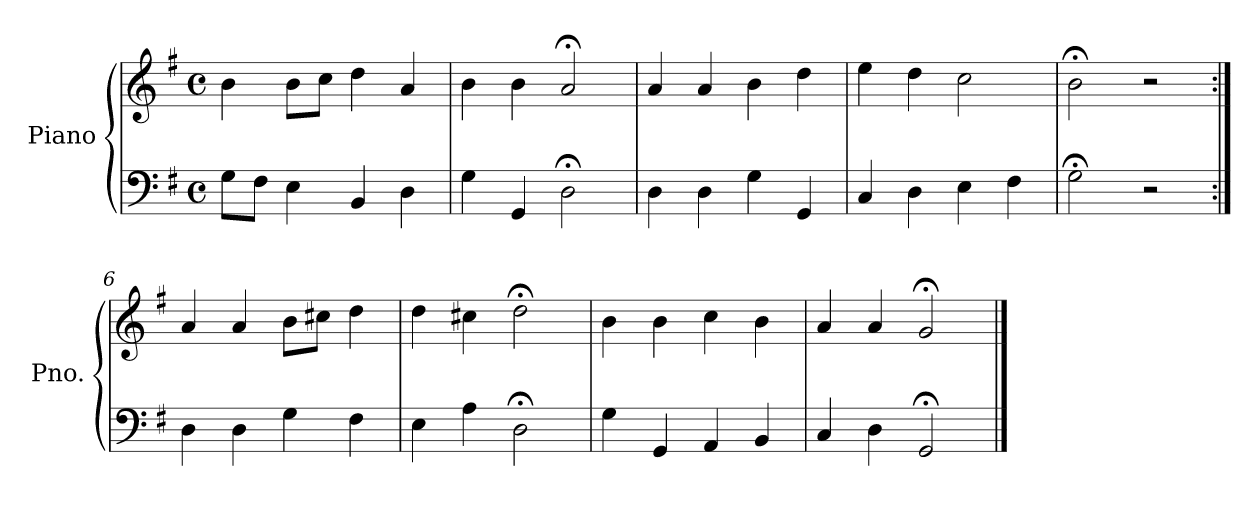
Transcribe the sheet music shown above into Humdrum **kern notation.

**kern	**kern
*part1	*part1
*staff2	*staff1
*I"Piano	*
*I'Pno.	*
*clefF4	*clefG2
*k[f#]	*k[f#]
*M4/4	*M4/4
*met(c)	*met(c)
=1	=1
8G\L	4b\
8F#\J	.
4E\	8b\L
.	8cc\J
4BB/	4dd\
4D\	4a/
=2	=2
4G\	4b\
4GG/	4b\
2D;<\	2a;</
=3	=3
4D\	4a/
4D\	4a/
4G\	4b\
4GG/	4dd\
=4	=4
4C/	4ee\
4D\	4dd\
4E\	2cc\
4F#\	.
=5	=5
2G;<\	2b;<\
2r	2r
=6:|!	=6:|!
4D\	4a/
4D\	4a/
4G\	8b\L
.	8cc#X\J
4F#\	4dd\
=7	=7
4E\	4dd\
4A\	4cc#X\
2D;<\	2dd;<\
!!LO:LB:g=z
=8	=8
4G\	4b\
4GG/	4b\
4AA/	4cc\
4BB/	4b\
=9	=9
4C/	4a/
4D\	4a/
2GG;</	2g;</
==	==
*-	*-
